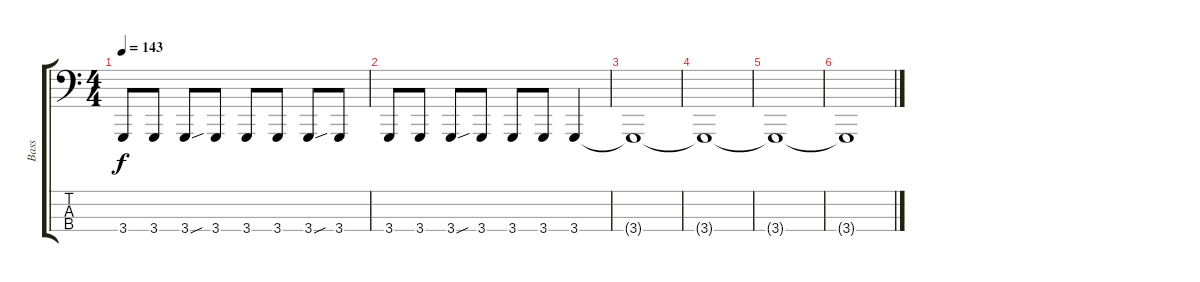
\track ("Bass" "Bass") {instrument lead8bassandlead}
\staff {score tabs}
\tuning (G2 D2 A1 E1) {hide}
\ts (4 4)
\tempo 143
\clef f4
\ks c
3.4.8{dy f volume 16} 3.4.8 3.4{sou}.8 3.4.8 3.4.8 3.4.8 3.4{sou}.8 3.4.8 |
3.4.8{volume 16} 3.4.8 3.4{sou}.8 3.4.8 3.4.8 3.4.8 3.4.4 |
3.4{t}.1 |
3.4{t}.1 |
3.4{t}.1 |
3.4{t}.1
